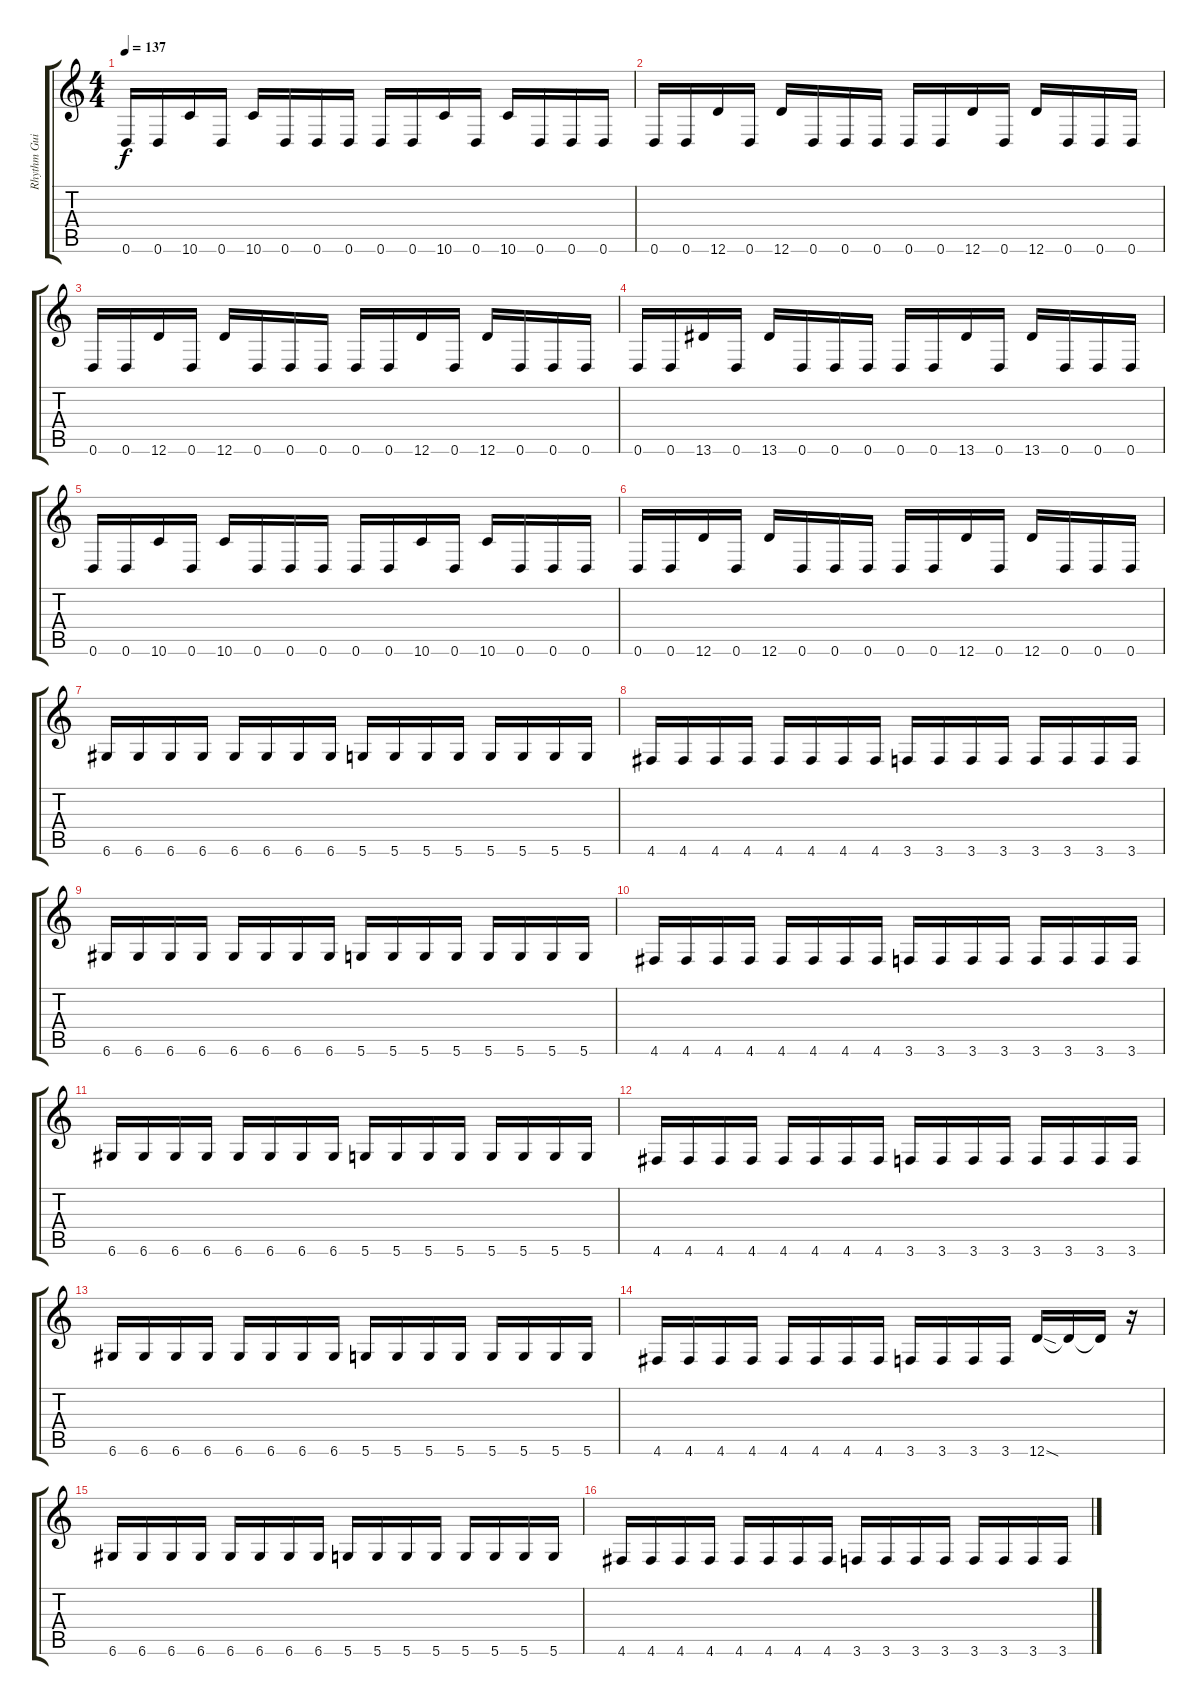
\track ("Rhythm Guitar Right" "Rhythm Gui") {instrument overdrivenguitar}
\staff {score tabs}
\tuning (E4 B3 G3 D3 A2 D2) {hide}
\ts (4 4)
\tempo 137
\clef g2
\ks c
0.6.16{dy f} 0.6.16 10.6.16 0.6.16 10.6.16 0.6.16 0.6.16 0.6.16 0.6.16 0.6.16 10.6.16 0.6.16 10.6.16 0.6.16 0.6.16 0.6.16 |
0.6.16 0.6.16 12.6.16 0.6.16 12.6.16 0.6.16 0.6.16 0.6.16 0.6.16 0.6.16 12.6.16 0.6.16 12.6.16 0.6.16 0.6.16 0.6.16 |
0.6.16 0.6.16 12.6.16 0.6.16 12.6.16 0.6.16 0.6.16 0.6.16 0.6.16 0.6.16 12.6.16 0.6.16 12.6.16 0.6.16 0.6.16 0.6.16 |
0.6.16 0.6.16 13.6.16 0.6.16 13.6.16 0.6.16 0.6.16 0.6.16 0.6.16 0.6.16 13.6.16 0.6.16 13.6.16 0.6.16 0.6.16 0.6.16 |
0.6.16 0.6.16 10.6.16 0.6.16 10.6.16 0.6.16 0.6.16 0.6.16 0.6.16 0.6.16 10.6.16 0.6.16 10.6.16 0.6.16 0.6.16 0.6.16 |
0.6.16 0.6.16 12.6.16 0.6.16 12.6.16 0.6.16 0.6.16 0.6.16 0.6.16 0.6.16 12.6.16 0.6.16 12.6.16 0.6.16 0.6.16 0.6.16 |
6.6.16 6.6.16 6.6.16 6.6.16 6.6.16 6.6.16 6.6.16 6.6.16 5.6.16 5.6.16 5.6.16 5.6.16 5.6.16 5.6.16 5.6.16 5.6.16 |
4.6.16 4.6.16 4.6.16 4.6.16 4.6.16 4.6.16 4.6.16 4.6.16 3.6.16 3.6.16 3.6.16 3.6.16 3.6.16 3.6.16 3.6.16 3.6.16 |
6.6.16 6.6.16 6.6.16 6.6.16 6.6.16 6.6.16 6.6.16 6.6.16 5.6.16 5.6.16 5.6.16 5.6.16 5.6.16 5.6.16 5.6.16 5.6.16 |
4.6.16 4.6.16 4.6.16 4.6.16 4.6.16 4.6.16 4.6.16 4.6.16 3.6.16 3.6.16 3.6.16 3.6.16 3.6.16 3.6.16 3.6.16 3.6.16 |
6.6.16 6.6.16 6.6.16 6.6.16 6.6.16 6.6.16 6.6.16 6.6.16 5.6.16 5.6.16 5.6.16 5.6.16 5.6.16 5.6.16 5.6.16 5.6.16 |
4.6.16 4.6.16 4.6.16 4.6.16 4.6.16 4.6.16 4.6.16 4.6.16 3.6.16 3.6.16 3.6.16 3.6.16 3.6.16 3.6.16 3.6.16 3.6.16 |
6.6.16 6.6.16 6.6.16 6.6.16 6.6.16 6.6.16 6.6.16 6.6.16 5.6.16 5.6.16 5.6.16 5.6.16 5.6.16 5.6.16 5.6.16 5.6.16 |
4.6.16 4.6.16 4.6.16 4.6.16 4.6.16 4.6.16 4.6.16 4.6.16 3.6.16 3.6.16 3.6.16 3.6.16 12.6{sod}.16 12.6{t}.16 12.6{t}.16 r.16 |
6.6.16 6.6.16 6.6.16 6.6.16 6.6.16 6.6.16 6.6.16 6.6.16 5.6.16 5.6.16 5.6.16 5.6.16 5.6.16 5.6.16 5.6.16 5.6.16 |
4.6.16 4.6.16 4.6.16 4.6.16 4.6.16 4.6.16 4.6.16 4.6.16 3.6.16 3.6.16 3.6.16 3.6.16 3.6.16 3.6.16 3.6.16 3.6.16
